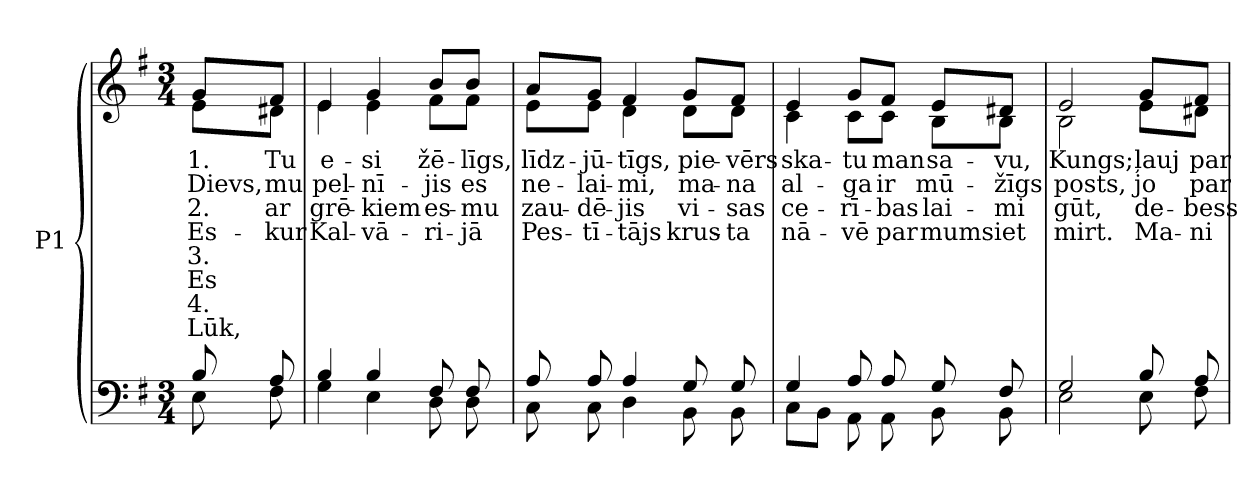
**kern	**kern	**text	**text	**text	**text	**text	**text	**text	**text
*part1	*part1	*part1	*part1	*part1	*part1	*part1	*part1	*part1	*part1
*staff2	*staff1	*staff1	*staff1	*staff1	*staff1	*staff1	*staff1	*staff1	*staff1
*I"P1	*	*	*	*	*	*	*	*	*
!!LO:PB:g=z
*clefF4	*clefG2	*	*	*	*	*	*	*	*
*k[f#]	*k[f#]	*	*	*	*	*	*	*	*
*G:	*G:	*	*	*	*	*	*	*	*
*M3/4	*M3/4	*	*	*	*	*	*	*	*
=1	=1	=1	=1	=1	=1	=1	=1	=1	=1
*^	*	*	*	*	*	*	*	*	*
!	!	!LO:TX:a:B:t=Andantino	!	!	!	!	!	!	!	!
!	!	!	!LO:LY:b:color=#000000	!LO:LY:b:color=#000000	!LO:LY:b:color=#000000	!LO:LY:b:color=#000000	!LO:LY:b:color=#000000	!LO:LY:b:color=#000000	!LO:LY:b:color=#000000	!LO:LY:b:color=#000000
*	*	*^	*	*	*	*	*	*	*	*
8Bi/	8Ei\	8gi/L	8ei\L	1.	Dievs,	2.	Es-	3.	Es	4.	Lūk,
!	!	!	!	!LO:LY:b:color=#000000	!LO:LY:b:color=#000000	!LO:LY:b:color=#000000	!LO:LY:b:color=#000000	!	!	!	!
8Ai/	8F#i\	8f#i/J	8d#Xi\J	Tu	-mu	ar	kur	.	.	.	.
=2	=2	=2	=2	=2	=2	=2	=2	=2	=2	=2	=2
!	!	!	!	!LO:LY:b:color=#000000	!LO:LY:b:color=#000000	!LO:LY:b:color=#000000	!LO:LY:b:color=#000000	!	!	!	!
4Bi/	4Gi\	4ei/	4ei\	e-	pel-	grē-	Kal-	.	.	.	.
!	!	!	!	!LO:LY:b:color=#000000	!LO:LY:b:color=#000000	!LO:LY:b:color=#000000	!LO:LY:b:color=#000000	!	!	!	!
4Bi/	4Ei\	4gi/	4ei\	-si	-nī-	-kiem	-vā-	.	.	.	.
!	!	!	!	!LO:LY:b:color=#000000	!LO:LY:b:color=#000000	!LO:LY:b:color=#000000	!LO:LY:b:color=#000000	!	!	!	!
8F#i/	8Di\	8bi/L	8f#i\L	žē-	-jis	es-	-ri-	.	.	.	.
!	!	!	!	!LO:LY:b:color=#000000	!LO:LY:b:color=#000000	!LO:LY:b:color=#000000	!LO:LY:b:color=#000000	!	!	!	!
8F#i/	8Di\	8bi/J	8f#i\J	-līgs,	es	-mu	-jā	.	.	.	.
=3	=3	=3	=3	=3	=3	=3	=3	=3	=3	=3	=3
!	!	!	!	!LO:LY:b:color=#000000	!LO:LY:b:color=#000000	!LO:LY:b:color=#000000	!LO:LY:b:color=#000000	!	!	!	!
8Ai/	8Ci\	8ai/L	8ei\L	līdz-	ne-	zau-	Pes-	.	.	.	.
!	!	!	!	!LO:LY:b:color=#000000	!LO:LY:b:color=#000000	!LO:LY:b:color=#000000	!LO:LY:b:color=#000000	!	!	!	!
8Ai/	8Ci\	8gi/J	8ei\J	-jū-	-lai-	-dē-	-tī-	.	.	.	.
!	!	!	!	!LO:LY:b:color=#000000	!LO:LY:b:color=#000000	!LO:LY:b:color=#000000	!LO:LY:b:color=#000000	!	!	!	!
4Ai/	4Di\	4f#i/	4di\	-tīgs,	-mi,	-jis	-tājs	.	.	.	.
!	!	!	!	!LO:LY:b:color=#000000	!LO:LY:b:color=#000000	!LO:LY:b:color=#000000	!LO:LY:b:color=#000000	!	!	!	!
8Gi/	8BBi\	8gi/L	8di\L	pie-	ma-	vi-	krus-	.	.	.	.
!	!	!	!	!LO:LY:b:color=#000000	!LO:LY:b:color=#000000	!LO:LY:b:color=#000000	!LO:LY:b:color=#000000	!	!	!	!
8Gi/	8BBi\	8f#i/J	8di\J	-vērs	-na	-sas	-ta	.	.	.	.
=4	=4	=4	=4	=4	=4	=4	=4	=4	=4	=4	=4
!	!	!	!	!LO:LY:b:color=#000000	!LO:LY:b:color=#000000	!LO:LY:b:color=#000000	!LO:LY:b:color=#000000	!	!	!	!
4Gi/	8Ci\L	4ei/	4ci\	ska-	al-	ce-	nā-	.	.	.	.
.	8BBi\J	.	.	.	.	.	.	.	.	.	.
!	!	!	!	!LO:LY:b:color=#000000	!LO:LY:b:color=#000000	!LO:LY:b:color=#000000	!LO:LY:b:color=#000000	!	!	!	!
8Ai/	8AAi\	8gi/L	8ci\L	-tu	-ga	-rī-	-vē	.	.	.	.
!	!	!	!	!LO:LY:b:color=#000000	!LO:LY:b:color=#000000	!LO:LY:b:color=#000000	!LO:LY:b:color=#000000	!	!	!	!
8Ai/	8AAi\	8f#i/J	8ci\J	man	ir	-bas	par	.	.	.	.
!	!	!	!	!LO:LY:b:color=#000000	!LO:LY:b:color=#000000	!LO:LY:b:color=#000000	!LO:LY:b:color=#000000	!	!	!	!
8Gi/	8BBi\	8ei/L	8Bi\L	sa-	mū-	lai-	mums	.	.	.	.
!	!	!	!	!LO:LY:b:color=#000000	!LO:LY:b:color=#000000	!LO:LY:b:color=#000000	!LO:LY:b:color=#000000	!	!	!	!
8F#i/	8BBi\	8d#Xi/J	8Bi\J	-vu,	-žīgs	-mi	iet	.	.	.	.
=5	=5	=5	=5	=5	=5	=5	=5	=5	=5	=5	=5
!	!	!	!	!LO:LY:b:color=#000000	!LO:LY:b:color=#000000	!LO:LY:b:color=#000000	!LO:LY:b:color=#000000	!	!	!	!
2Gi/	2Ei\	2ei/	2Bi\	Kungs;	posts,	gūt,	mirt.	.	.	.	.
!	!	!	!	!LO:LY:b:color=#000000	!LO:LY:b:color=#000000	!LO:LY:b:color=#000000	!LO:LY:b:color=#000000	!	!	!	!
8Bi/	8Ei\	8gi/L	8ei\L	ļauj	jo	de-	Ma-	.	.	.	.
!	!	!	!	!LO:LY:b:color=#000000	!LO:LY:b:color=#000000	!LO:LY:b:color=#000000	!LO:LY:b:color=#000000	!	!	!	!
8Ai/	8F#i\	8f#i/J	8d#Xi\J	par	par	-bess	-ni	.	.	.	.
*v	*v	*	*	*	*	*	*	*	*	*	*
*	*v	*v	*	*	*	*	*	*	*	*
=	=	=	=	=	=	=	=	=	=
*-	*-	*-	*-	*-	*-	*-	*-	*-	*-
